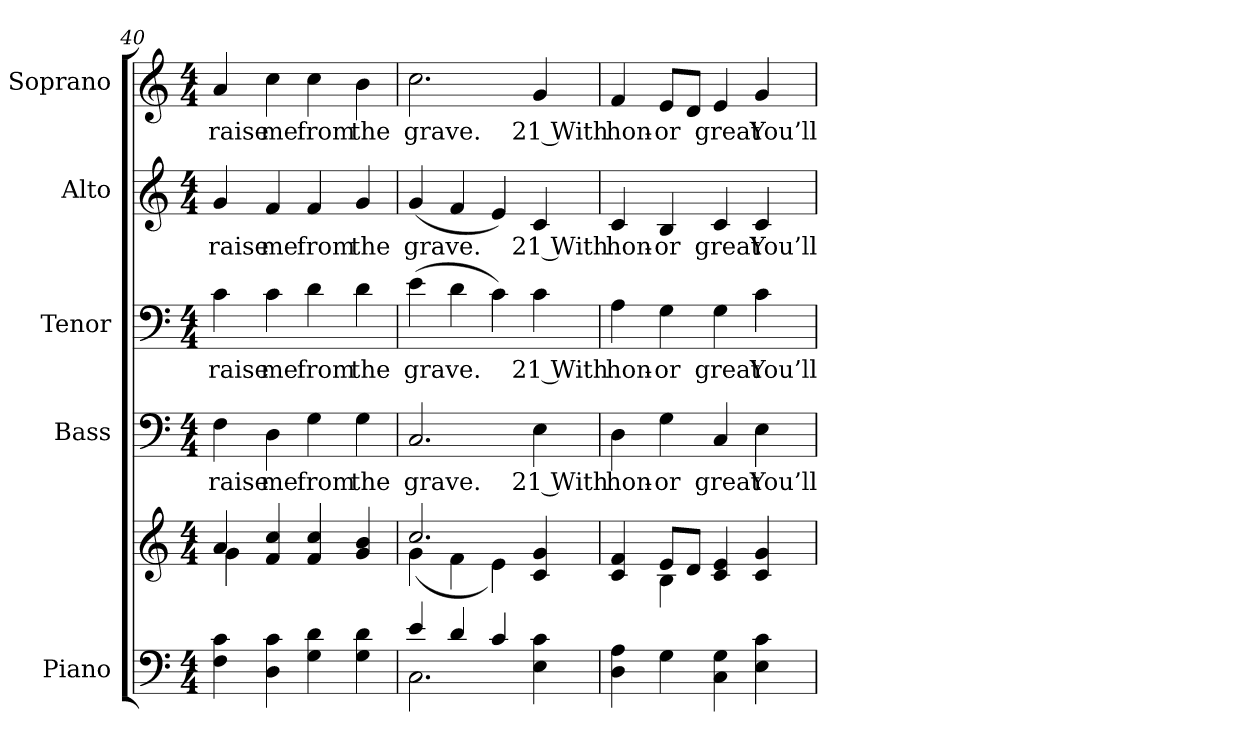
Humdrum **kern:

**kern	**kern	**kern	**text	**kern	**text	**kern	**text	**kern	**text
*part5	*part5	*part4	*part4	*part3	*part3	*part2	*part2	*part1	*part1
*staff6	*staff5	*staff4	*staff4	*staff3	*staff3	*staff2	*staff2	*staff1	*staff1
*I"Piano	*	*I"Bass	*	*I"Tenor	*	*I"Alto	*	*I"Soprano	*
*I'Pno.	*	*I'B.	*	*I'T.	*	*I'A.	*	*I'S.	*
*clefF4	*clefG2	*clefF4	*	*clefF4	*	*clefG2	*	*clefG2	*
*k[]	*k[]	*k[]	*	*k[]	*	*k[]	*	*k[]	*
*C:	*C:	*C:	*	*C:	*	*C:	*	*C:	*
*M4/4	*M4/4	*M4/4	*	*M4/4	*	*M4/4	*	*M4/4	*
=40	=40	=40	=40	=40	=40	=40	=40	=40	=40
*	*^	*	*	*	*	*	*	*	*
!	!	!	!	!LO:LY:b:color=#000000	!	!	!	!	!	!
!	!	!	!	!	!	!LO:LY:b:color=#000000	!	!	!	!
!	!	!	!	!	!	!	!	!LO:LY:b:color=#000000	!	!
!	!	!	!	!	!	!	!	!	!	!LO:LY:b:color=#000000
4Fi\ 4ci	4ai/	4gi\	4Fi\	raise	4ci\	raise	4gi/	raise	4ai/	raise
!	!	!	!	!LO:LY:b:color=#000000	!	!	!	!	!	!
!	!	!	!	!	!	!LO:LY:b:color=#000000	!	!	!	!
!	!	!	!	!	!	!	!	!LO:LY:b:color=#000000	!	!
!	!	!	!	!	!	!	!	!	!	!LO:LY:b:color=#000000
4Di\ 4ci	4fi/ 4cci	4ryy	4Di\	me	4ci\	me	4fi/	me	4cci\	me
!	!	!	!	!LO:LY:b:color=#000000	!	!	!	!	!	!
!	!	!	!	!	!	!LO:LY:b:color=#000000	!	!	!	!
!	!	!	!	!	!	!	!	!LO:LY:b:color=#000000	!	!
!	!	!	!	!	!	!	!	!	!	!LO:LY:b:color=#000000
4Gi\ 4di	4fi/ 4cci	2ryy	4Gi\	from	4di\	from	4fi/	from	4cci\	from
!	!	!	!	!LO:LY:b:color=#000000	!	!	!	!	!	!
!	!	!	!	!	!	!LO:LY:b:color=#000000	!	!	!	!
!	!	!	!	!	!	!	!	!LO:LY:b:color=#000000	!	!
!	!	!	!	!	!	!	!	!	!	!LO:LY:b:color=#000000
4Gi\ 4di	4gi/ 4bi	.	4Gi\	the	4di\	the	4gi/	the	4bi\	the
!!LO:PB:g=z
=41	=41	=41	=41	=41	=41	=41	=41	=41	=41	=41
*^	*	*	*	*	*	*	*	*	*	*
!	!	!	!	!	!LO:LY:b:color=#000000	!	!	!	!	!	!
!	!	!	!	!	!	!	!LO:LY:b:color=#000000	!	!	!	!
!	!	!	!	!	!	!	!	!	!LO:LY:b:color=#000000	!	!
!	!	!	!	!	!	!	!	!	!	!	!LO:LY:b:color=#000000
4ei/	2.Ci\	2.cci/	(4gi\	2.Ci/	grave.	(4ei\	grave.	(4gi/	grave.	2.cci\	grave.
4di/	.	.	4fi\	.	.	4di\	.	4fi/	.	.	.
4ci/	.	.	4ei\)	.	.	4ci\)	.	4ei/)	.	.	.
!	!	!	!	!	!LO:LY:b:color=#000000	!	!	!	!	!	!
!	!	!	!	!	!	!	!LO:LY:b:color=#000000	!	!	!	!
!	!	!	!	!	!	!	!	!	!LO:LY:b:color=#000000	!	!
!	!	!	!	!	!	!	!	!	!	!	!LO:LY:b:color=#000000
4Ei\ 4ci	4ryy	4ci/ 4gi	4ryy	4Ei\	21 With	4ci\	21 With	4ci/	21 With	4gi/	21 With
*v	*v	*	*	*	*	*	*	*	*	*	*
=42	=42	=42	=42	=42	=42	=42	=42	=42	=42	=42
*^	*	*	*	*	*	*	*	*	*	*
!	!	!	!	!	!LO:LY:b:color=#000000	!	!	!	!	!	!
*v	*v	*	*	*	*	*	*	*	*	*	*
*^	*	*	*	*	*	*	*	*	*	*
!	!	!	!	!	!	!	!LO:LY:b:color=#000000	!	!	!	!
*v	*v	*	*	*	*	*	*	*	*	*	*
*^	*	*	*	*	*	*	*	*	*	*
!	!	!	!	!	!	!	!	!	!LO:LY:b:color=#000000	!	!
*v	*v	*	*	*	*	*	*	*	*	*	*
*^	*	*	*	*	*	*	*	*	*	*
!	!	!	!	!	!	!	!	!	!	!	!LO:LY:b:color=#000000
*v	*v	*	*	*	*	*	*	*	*	*	*
4Di\ 4Ai	4ci/ 4fi	4ryy	4Di\	hon-	4Ai\	hon-	4ci/	hon-	4fi/	hon-
!	!	!	!	!LO:LY:b:color=#000000	!	!	!	!	!	!
!	!	!	!	!	!	!LO:LY:b:color=#000000	!	!	!	!
!	!	!	!	!	!	!	!	!LO:LY:b:color=#000000	!	!
!	!	!	!	!	!	!	!	!	!	!LO:LY:b:color=#000000
4Gi\	8ei/L	4Bi\	4Gi\	-or	4Gi\	-or	4Bi/	-or	8ei/L	-or
.	8di/J	.	.	.	.	.	.	.	8di/J	.
!	!	!	!	!LO:LY:b:color=#000000	!	!	!	!	!	!
!	!	!	!	!	!	!LO:LY:b:color=#000000	!	!	!	!
!	!	!	!	!	!	!	!	!LO:LY:b:color=#000000	!	!
!	!	!	!	!	!	!	!	!	!	!LO:LY:b:color=#000000
4Ci\ 4Gi	4ci/ 4ei	2ryy	4Ci/	great	4Gi\	great	4ci/	great	4ei/	great
!	!	!	!	!LO:LY:b:color=#000000	!	!	!	!	!	!
!	!	!	!	!	!	!LO:LY:b:color=#000000	!	!	!	!
!	!	!	!	!	!	!	!	!LO:LY:b:color=#000000	!	!
!	!	!	!	!	!	!	!	!	!	!LO:LY:b:color=#000000
4Ei\ 4ci	4ci/ 4gi	.	4Ei\	You’ll	4ci\	You’ll	4ci/	You’ll	4gi/	You’ll
*	*v	*v	*	*	*	*	*	*	*	*
=	=	=	=	=	=	=	=	=	=
*-	*-	*-	*-	*-	*-	*-	*-	*-	*-
